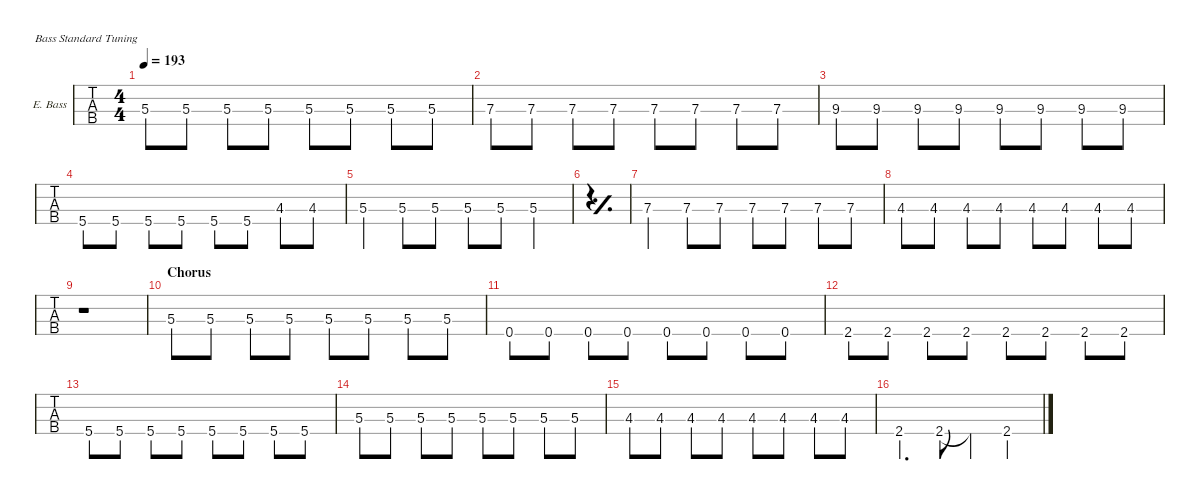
\defaultSystemsLayout 4
\hideDynamics
\bracketExtendMode nobrackets
\firstSystemTrackNameOrientation horizontal
\track ("Ele. Bass" "E. Bass") {defaultSystemsLayout 4 instrument electricbassfinger}
\staff {tabs}
\tuning (G2 D2 A1 E1)
\ts (4 4)
\tempo 193
\clef f4
\ks a
5.3{acc forcenatural}.8{dy f} 5.3{acc forcenatural}.8 5.3{acc forcenatural}.8 5.3{acc forcenatural}.8 5.3{acc forcenatural}.8 5.3{acc forcenatural}.8 5.3{acc forcenatural}.8 5.3{acc forcenatural}.8 |
7.3{acc forcenatural}.8 7.3{acc forcenatural}.8 7.3{acc forcenatural}.8 7.3{acc forcenatural}.8 7.3{acc forcenatural}.8 7.3{acc forcenatural}.8 7.3{acc forcenatural}.8 7.3{acc forcenatural}.8 |
9.3{acc #}.8 9.3{acc #}.8 9.3{acc #}.8 9.3{acc #}.8 9.3{acc #}.8 9.3{acc #}.8 9.3{acc #}.8 9.3{acc #}.8 |
5.4{acc forcenatural}.8 5.4{acc forcenatural}.8 5.4{acc forcenatural}.8 5.4{acc forcenatural}.8 5.4{acc forcenatural}.8 5.4{acc forcenatural}.8 4.3{acc #}.8 4.3{acc #}.8 |
5.3{acc forcenatural}.4 5.3{acc forcenatural}.8 5.3{acc forcenatural}.8 5.3{acc forcenatural}.8 5.3{acc forcenatural}.8 5.3{acc forcenatural}.4 |
\simile simple
|
\simile none
7.3{acc forcenatural}.4 7.3{acc forcenatural}.8 7.3{acc forcenatural}.8 7.3{acc forcenatural}.8 7.3{acc forcenatural}.8 7.3{acc forcenatural}.8 7.3{acc forcenatural}.8 |
4.3{acc #}.8 4.3{acc #}.8 4.3{acc #}.8 4.3{acc #}.8 4.3{acc #}.8 4.3{acc #}.8 4.3{acc #}.8 4.3{acc #}.8 |
r.1 |
\section ("" "Chorus")
5.3{acc forcenatural}.8 5.3{acc forcenatural}.8 5.3{acc forcenatural}.8 5.3{acc forcenatural}.8 5.3{acc forcenatural}.8 5.3{acc forcenatural}.8 5.3{acc forcenatural}.8 5.3{acc forcenatural}.8 |
0.4{acc forcenatural}.8 0.4{acc forcenatural}.8 0.4{acc forcenatural}.8 0.4{acc forcenatural}.8 0.4{acc forcenatural}.8 0.4{acc forcenatural}.8 0.4{acc forcenatural}.8 0.4{acc forcenatural}.8 |
2.4{acc #}.8 2.4{acc #}.8 2.4{acc #}.8 2.4{acc #}.8 2.4{acc #}.8 2.4{acc #}.8 2.4{acc #}.8 2.4{acc #}.8 |
5.4{acc forcenatural}.8 5.4{acc forcenatural}.8 5.4{acc forcenatural}.8 5.4{acc forcenatural}.8 5.4{acc forcenatural}.8 5.4{acc forcenatural}.8 5.4{acc forcenatural}.8 5.4{acc forcenatural}.8 |
5.3{acc forcenatural}.8 5.3{acc forcenatural}.8 5.3{acc forcenatural}.8 5.3{acc forcenatural}.8 5.3{acc forcenatural}.8 5.3{acc forcenatural}.8 5.3{acc forcenatural}.8 5.3{acc forcenatural}.8 |
4.3{acc #}.8 4.3{acc #}.8 4.3{acc #}.8 4.3{acc #}.8 4.3{acc #}.8 4.3{acc #}.8 4.3{acc #}.8 4.3{acc #}.8 |
2.4{acc #}.4{d} 2.4{acc #}.8 2.4{t acc #}.4 2.4{acc #}.4
